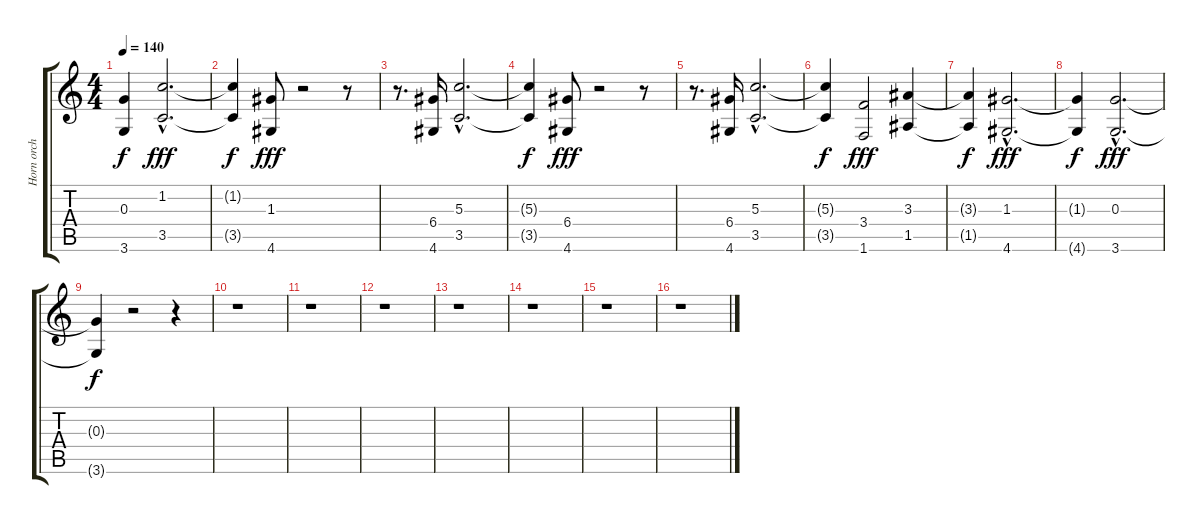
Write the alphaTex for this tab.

\track ("Horn orch" "Horn orch") {instrument acousticguitarnylon}
\staff {score tabs}
\tuning (E4 B3 G3 D3 A2 E2) {hide}
\ts (4 4)
\tempo 140
\clef g2
\ks c
(0.3{t} 3.6{t}).4{dy f} (1.2{hac} 3.5{hac}).2{d dy fff} |
(1.2{t} 3.5{t}).4{dy f} (1.3 4.6).8{dy fff} r.2 r.8 |
r.8{d} (6.4 4.6).16 (5.3{hac} 3.5{hac}).2{d} |
(5.3{t} 3.5{t}).4{dy f} (6.4 4.6).8{dy fff} r.2 r.8 |
r.8{d} (6.4 4.6).16 (5.3{hac} 3.5{hac}).2{d} |
(5.3{t} 3.5{t}).4{dy f} (3.4 1.6).2{dy fff} (3.3 1.5).4 |
(3.3{t} 1.5{t}).4{dy f} (1.3{hac} 4.6{hac}).2{d dy fff} |
(1.3{t} 4.6{t}).4{dy f} (0.3{hac} 3.6{hac}).2{d dy fff} |
(0.3{t} 3.6{t}).4{dy f} r.2 r.4 |
r.1 |
r.1 |
r.1 |
r.1 |
r.1 |
r.1 |
r.1
